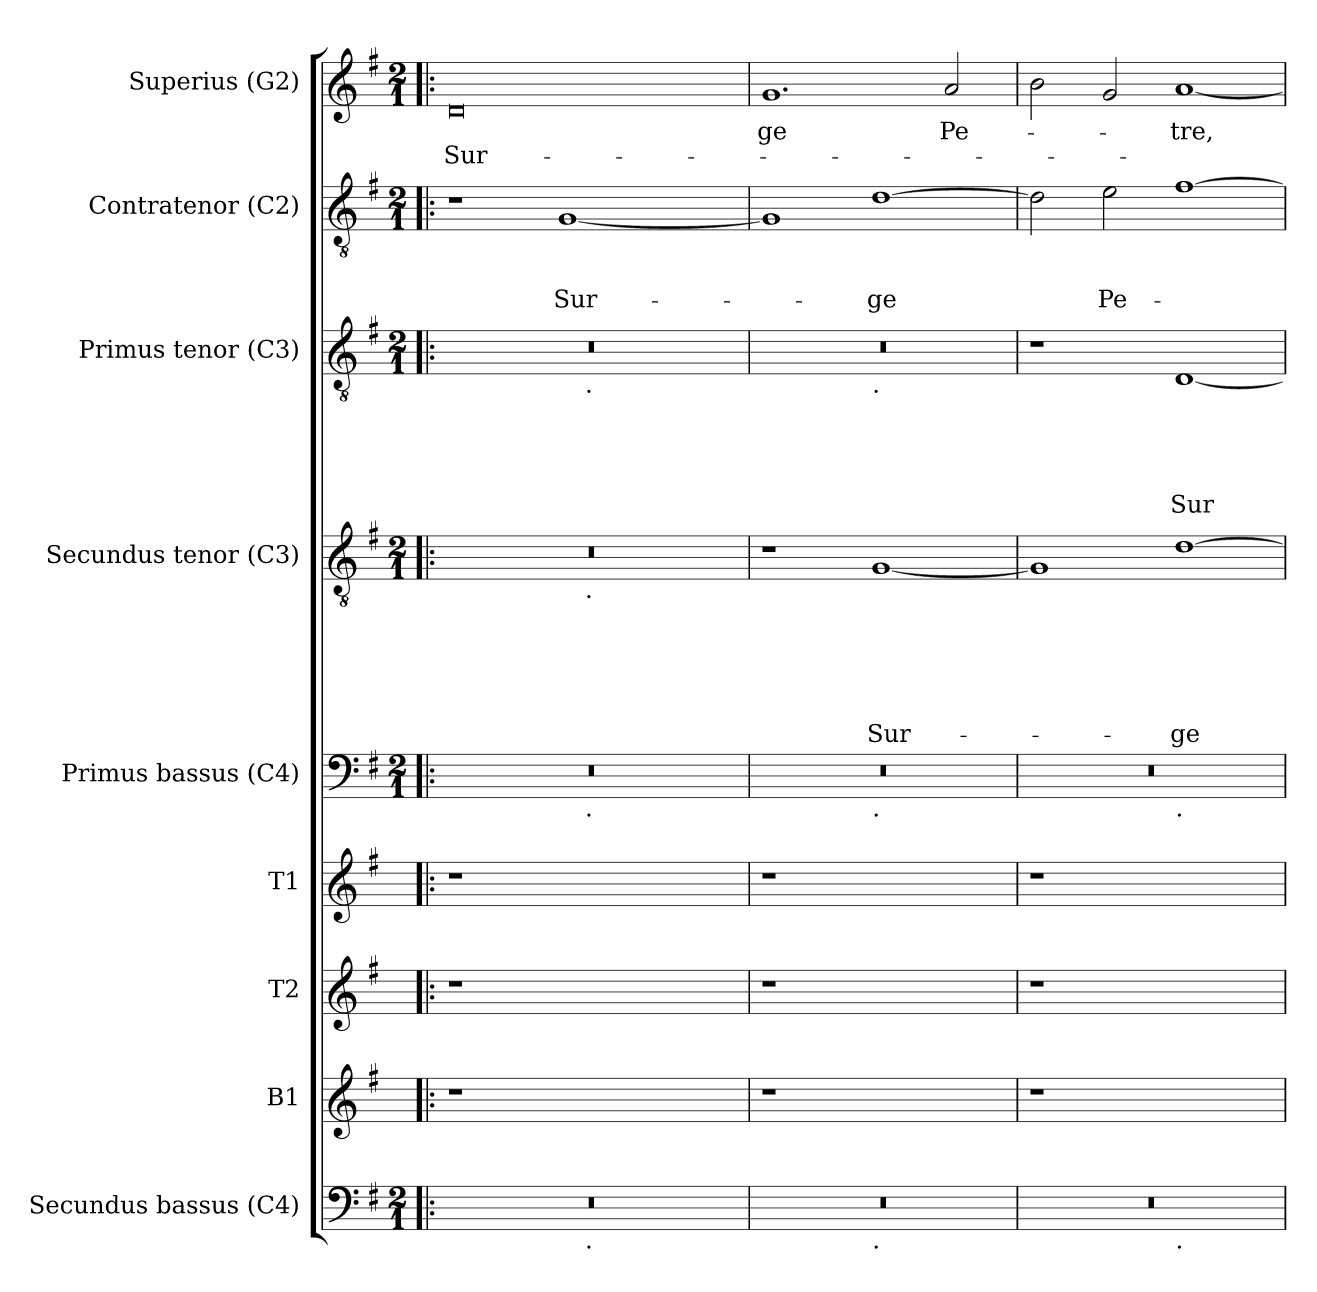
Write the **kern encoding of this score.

**kern	**kern	**kern	**kern	**kern	**kern	**text	**text	**text	**text	**text	**text	**kern	**text	**text	**text	**text	**text	**kern	**text	**text	**text	**kern	**text	**text
*part9	*part8	*part7	*part6	*part5	*part4	*part4	*part4	*part4	*part4	*part4	*part4	*part3	*part3	*part3	*part3	*part3	*part3	*part2	*part2	*part2	*part2	*part1	*part1	*part1
*staff9	*staff8	*staff7	*staff6	*staff5	*staff4	*staff4	*staff4	*staff4	*staff4	*staff4	*staff4	*staff3	*staff3	*staff3	*staff3	*staff3	*staff3	*staff2	*staff2	*staff2	*staff2	*staff1	*staff1	*staff1
*I"Secundus bassus (C4)	*I"B1	*I"T2	*I"T1	*I"Primus bassus (C4)	*I"Secundus tenor (C3)	*	*	*	*	*	*	*I"Primus tenor (C3)	*	*	*	*	*	*I"Contratenor (C2)	*	*	*	*I"Superius (G2)	*	*
*	*I'B1	*I'T2	*I'T1	*	*	*	*	*	*	*	*	*	*	*	*	*	*	*I'Ct.	*	*	*	*I'S.	*	*
*clefF4	*clefG2	*clefG2	*clefG2	*clefF4	*clefGv2	*	*	*	*	*	*	*clefGv2	*	*	*	*	*	*clefGv2	*	*	*	*clefG2	*	*
*k[f#]	*k[f#]	*k[f#]	*k[f#]	*k[f#]	*k[f#]	*	*	*	*	*	*	*k[f#]	*	*	*	*	*	*k[f#]	*	*	*	*k[f#]	*	*
*G:	*G:	*G:	*G:	*G:	*G:	*	*	*	*	*	*	*G:	*	*	*	*	*	*G:	*	*	*	*G:	*	*
*M2/1	*	*	*	*M2/1	*M2/1	*	*	*	*	*	*	*M2/1	*	*	*	*	*	*M2/1	*	*	*	*M2/1	*	*
=1!|:	=1!|:	=1!|:	=1!|:	=1!|:	=1!|:	=1!|:	=1!|:	=1!|:	=1!|:	=1!|:	=1!|:	=1!|:	=1!|:	=1!|:	=1!|:	=1!|:	=1!|:	=1!|:	=1!|:	=1!|:	=1!|:	=1!|:	=1!|:	=1!|:
!	!	!	!	!	!	!	!	!	!	!	!	!	!	!	!	!	!	!	!	!	!	!	!	!LO:LY:b
*^	*	*	*	*^	*^	*	*	*	*	*	*	*^	*	*	*	*	*	*	*	*	*	*	*	*
0r	1ryy	1r	1r	1r	0r	1ryy	0r	1ryy	.	.	.	.	.	.	0r	1ryy	.	.	.	.	.	1r	.	.	.	0d	.	Sur-
!	!	!	!	!	!	!	!	!	!	!	!	!	!	!	!	!	!	!	!	!	!	!	!	!	!LO:LY:b	!	!	!
.	16.ryy	1ryy	1ryy	1ryy	.	16.ryy	.	16.ryy	.	.	.	.	.	.	.	16.ryy	.	.	.	.	.	[<1G	.	.	Sur-	.	.	.
!	!	!	!	!	!	!	!	!	!	!	!	!	!	!	!	!LO:TX:b:t=.	!	!	!	!	!	!	!	!	!	!	!	!
!	!	!	!	!	!	!	!	!LO:TX:b:t=.	!	!	!	!	!	!	!	!	!	!	!	!	!	!	!	!	!	!	!	!
!	!	!	!	!	!	!LO:TX:b:t=.	!	!	!	!	!	!	!	!	!	!	!	!	!	!	!	!	!	!	!	!	!	!
!	!LO:TX:b:t=.	!	!	!	!	!	!	!	!	!	!	!	!	!	!	!	!	!	!	!	!	!	!	!	!	!	!	!
.	2ryy	.	.	.	.	2ryy	.	2ryy	.	.	.	.	.	.	.	2ryy	.	.	.	.	.	.	.	.	.	.	.	.
.	4ryy	.	.	.	.	4ryy	.	4ryy	.	.	.	.	.	.	.	4ryy	.	.	.	.	.	.	.	.	.	.	.	.
.	8ryy	.	.	.	.	8ryy	.	8ryy	.	.	.	.	.	.	.	8ryy	.	.	.	.	.	.	.	.	.	.	.	.
.	32ryy	.	.	.	.	32ryy	.	32ryy	.	.	.	.	.	.	.	32ryy	.	.	.	.	.	.	.	.	.	.	.	.
=2	=2	=2	=2	=2	=2	=2	=2	=2	=2	=2	=2	=2	=2	=2	=2	=2	=2	=2	=2	=2	=2	=2	=2	=2	=2	=2	=2	=2
!	!	!	!	!	!	!	!	!	!	!	!	!	!	!	!	!	!	!	!	!	!	!	!	!	!	!	!LO:LY:b	!
*	*	*	*	*	*	*	*v	*v	*	*	*	*	*	*	*	*	*	*	*	*	*	*	*	*	*	*	*	*
0r	1ryy	1r	1r	1r	0r	1ryy	1r	.	.	.	.	.	.	0r	1ryy	.	.	.	.	.	1G]	.	.	.	1.g	ge	.
!	!	!	!	!	!	!	!	!	!	!	!	!	!	!	!LO:TX:b:t=.	!	!	!	!	!	!	!	!	!	!	!	!
!	!	!	!	!	!	!LO:TX:b:t=.	!	!	!	!	!	!	!	!	!	!	!	!	!	!	!	!	!	!	!	!	!
!	!LO:TX:b:t=.	!	!	!	!	!	!	!	!	!	!	!	!	!	!	!	!	!	!	!	!	!	!	!	!	!	!
!	!	!	!	!	!	!	!	!	!	!	!	!	!LO:LY:b	!	!	!	!	!	!	!	!	!	!	!LO:LY:b	!	!	!
.	1ryy	1ryy	1ryy	1ryy	.	1ryy	[<1G	.	.	.	.	.	Sur-	.	1ryy	.	.	.	.	.	[>1d	.	.	-ge	.	.	.
!	!	!	!	!	!	!	!	!	!	!	!	!	!	!	!	!	!	!	!	!	!	!	!	!	!	!LO:LY:b	!
.	.	.	.	.	.	.	.	.	.	.	.	.	.	.	.	.	.	.	.	.	.	.	.	.	2a/	Pe-	.
*	*	*	*	*	*	*	*	*	*	*	*	*	*	*v	*v	*	*	*	*	*	*	*	*	*	*	*	*
=3	=3	=3	=3	=3	=3	=3	=3	=3	=3	=3	=3	=3	=3	=3	=3	=3	=3	=3	=3	=3	=3	=3	=3	=3	=3	=3
0r	1ryy	1r	1r	1r	0r	1ryy	1G]	.	.	.	.	.	.	1r	.	.	.	.	.	2d\]	.	.	.	2b\	.	.
!	!	!	!	!	!	!	!	!	!	!	!	!	!	!	!	!	!	!	!	!	!	!	!LO:LY:b	!	!	!
.	.	.	.	.	.	.	.	.	.	.	.	.	.	.	.	.	.	.	.	2e\	.	.	Pe-	2g/	.	.
!	!	!	!	!	!	!LO:TX:b:t=.	!	!	!	!	!	!	!	!	!	!	!	!	!	!	!	!	!	!	!	!
!	!LO:TX:b:t=.	!	!	!	!	!	!	!	!	!	!	!	!	!	!	!	!	!	!	!	!	!	!	!	!	!
!	!	!	!	!	!	!	!	!	!	!	!	!	!LO:LY:b	!	!	!	!	!	!LO:LY:b	!	!	!	!	!	!LO:LY:b	!
.	1ryy	1ryy	1ryy	1ryy	.	1ryy	[>1d	.	.	.	.	.	-ge	[<1D	.	.	.	.	Sur-	[>1f#	.	.	.	[<1a	-tre,	.
*v	*v	*	*	*	*v	*v	*	*	*	*	*	*	*	*	*	*	*	*	*	*	*	*	*	*	*	*
=	=	=	=	=	=	=	=	=	=	=	=	=	=	=	=	=	=	=	=	=	=	=	=	=
*-	*-	*-	*-	*-	*-	*-	*-	*-	*-	*-	*-	*-	*-	*-	*-	*-	*-	*-	*-	*-	*-	*-	*-	*-
